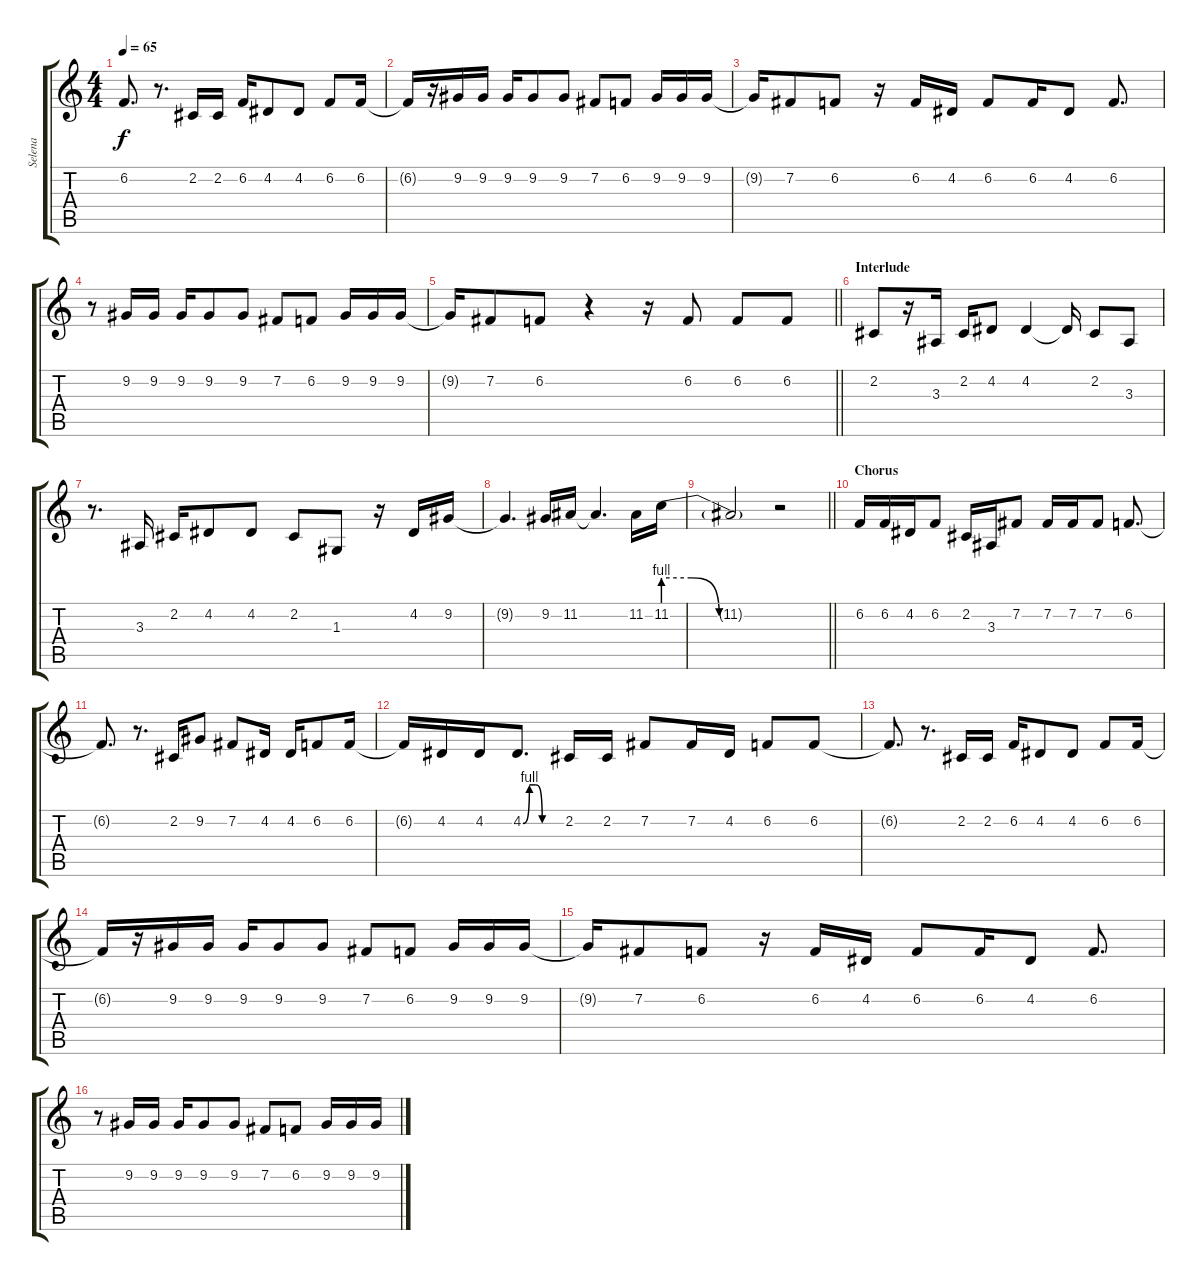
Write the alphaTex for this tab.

\track ("Selena" "Selena") {instrument flute}
\staff {score tabs}
\tuning (E4 B3 G3 D3 A2 E2) {hide}
\ts (4 4)
\tempo 65
\clef g2
\ks c
6.2{t}.8{d dy f} r.8{d} 2.2.16 2.2.16 6.2.16 4.2.8 4.2.8 6.2.8 6.2.16 |
6.2{t}.16 r.16 9.2.16 9.2.16 9.2.16 9.2.8 9.2.8 7.2.8 6.2.8 9.2.16 9.2.16 9.2.16 |
9.2{t}.16 7.2.8 6.2.8 r.16 6.2.16 4.2.16 6.2.8 6.2.16 4.2.8 6.2.8{d} |
r.8 9.2.16 9.2.16 9.2.16 9.2.8 9.2.8 7.2.8 6.2.8 9.2.16 9.2.16 9.2.16 |
\barLineRight lightlight
9.2{t}.16 7.2.8 6.2.8 r.4 r.16 6.2.8 6.2.8 6.2.8 |
\section ("" "Interlude")
2.2.8 r.16 3.3.16 2.2.16 4.2.8 4.2.4 4.2{t}.16 2.2.8 3.3.8 |
r.8{d} 3.3.16 2.2.16 4.2.8 4.2.8 2.2.8 1.3.8 r.16 4.2.16 9.2.16 |
9.2{t}.4{d} 9.2.16 11.2.16 11.2{t}.4{d} 11.2.16 11.2{be (custom 0 4 15 4 30 0 60 0)}.16 |
\barLineRight lightlight
11.2{t}.2 r.2 |
\section ("" "Chorus")
6.2.16 6.2.16 4.2.16 6.2.8 2.2.16 3.3.16 7.2.8 7.2.16 7.2.16 7.2.8 6.2.8{d} |
6.2{t}.8{d} r.8{d} 2.2.16 9.2.8 7.2.8 4.2.16 4.2.16 6.2.8 6.2.16 |
6.2{t}.16 4.2.16 4.2.16 4.2{be (custom 0 0 10 4 20 4 30 0 60 0)}.8{d} 2.2.16 2.2.16 7.2.8 7.2.16 4.2.16 6.2.8 6.2.8 |
6.2{t}.8{d} r.8{d} 2.2.16 2.2.16 6.2.16 4.2.8 4.2.8 6.2.8 6.2.16 |
6.2{t}.16 r.16 9.2.16 9.2.16 9.2.16 9.2.8 9.2.8 7.2.8 6.2.8 9.2.16 9.2.16 9.2.16 |
9.2{t}.16 7.2.8 6.2.8 r.16 6.2.16 4.2.16 6.2.8 6.2.16 4.2.8 6.2.8{d} |
r.8 9.2.16 9.2.16 9.2.16 9.2.8 9.2.8 7.2.8 6.2.8 9.2.16 9.2.16 9.2.16
